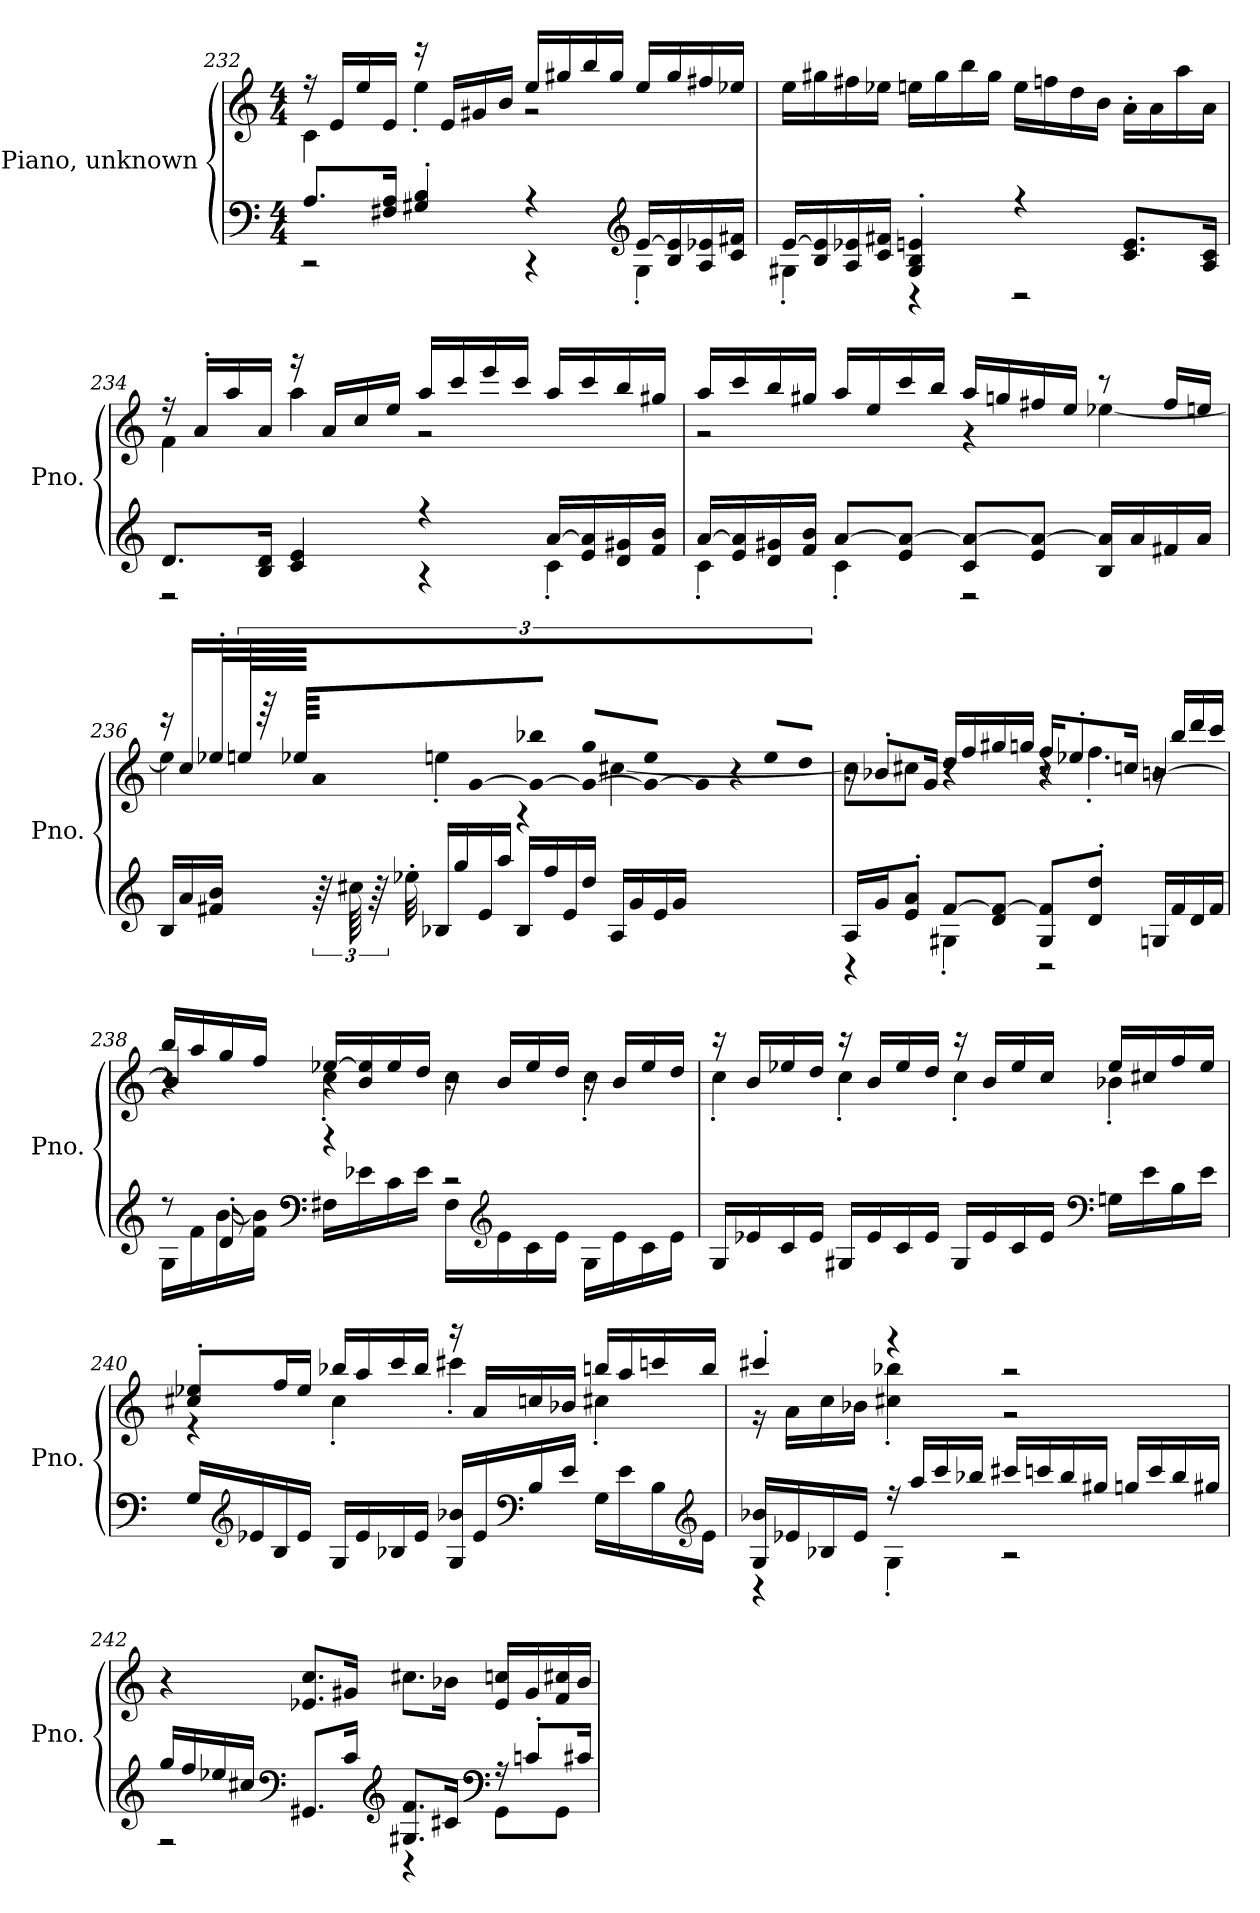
**kern	**kern
*part1	*part1
*staff2	*staff1
*I"Piano, unknown	*
*I'Pno.	*
!!LO:LB:g=z
*clefF4	*clefG2
*k[]	*k[]
*M4/4	*M4/4
=232	=232
*^	*^
8.A/L	2r	16r	4c\
.	.	16e/LL	.
.	.	16ee/	.
16F#X/ 16A/Jk	.	16e/JJ	.
4G#X/' 4B/'	.	16r	4ee'\
.	.	16e/LL	.
.	.	16g#X/	.
.	.	16b/JJ	.
4r	4r	16ee/LL	2r
.	.	16gg#X/	.
.	.	16bb/	.
.	.	16gg#/JJ	.
*clefG2	*	*	*
[16e/LL	4G#'\	16ee/LL	.
16B/ 16e/]	.	16gg#/	.
16A/ 16e-X/	.	16ff#X/	.
16c/ 16f#X/JJ	.	16ee-X/JJ	.
*	*	*v	*v
=233	=233	=233
[16e/LL	4G#X'\	16ee\LL
16B/ 16e/]	.	16gg#X\
16A/ 16e-X/	.	16ff#X\
16c/ 16f#X/JJ	.	16ee-X\JJ
4G#/' 4B/' 4en/'	4r	16een\LL
.	.	16gg#\
.	.	16bb\
.	.	16gg#\JJ
4r	2r	16ee\LL
.	.	16ffn\
.	.	16dd\
.	.	16b\JJ
8.c/ 8.e/L	.	16a'\LL
.	.	16a\
.	.	16aa\
16A/ 16c/Jk	.	16a\JJ
!!LO:LB:g=z
=234	=234	=234
*	*	*^
8.d/L	2r	16r	4f\
.	.	16a'/LL	.
.	.	16aa/	.
16B/ 16d/Jk	.	16a/JJ	.
4c/ 4e/	.	16r	4aa\
.	.	16a/LL	.
.	.	16cc/	.
.	.	16ee/JJ	.
4r	4r	16aa/LL	2r
.	.	16ccc/	.
.	.	16eee/	.
.	.	16ccc/JJ	.
[16a/LL	4c'\	16aa/LL	.
16e/ 16a/]	.	16ccc/	.
16d/ 16g#X/	.	16bb/	.
16f/ 16b/JJ	.	16gg#X/JJ	.
=235	=235	=235	=235
[16a/LL	4c'\	16aa/LL	2r
16e/ 16a/]	.	16ccc/	.
16d/ 16g#X/	.	16bb/	.
16f/ 16b/JJ	.	16gg#X/JJ	.
[8a/L	4c'\	16aa/LL	.
.	.	16ee/	.
8e/ 8a/_J	.	16ccc/	.
.	.	16bb/JJ	.
8c/ 8a/_L	2r	16aa/LL	4r
.	.	16ggn/	.
8e/ 8a/_J	.	16ff#X/	.
.	.	16ee/JJ	.
16B/ 16a/]LL	.	8r	[4ee-X\
16a/	.	.	.
16f#X/	.	16ff#/LL	.
16a/JJ	.	16een/JJ	.
*v	*v	*	*
!!LO:LB:g=z	!!
=236	=236	=236
16B/LL	16r	4ee-\]
16a/	16cc/LL	.
16f#X/ 16b/JJ	32ee-X'/L	.
.	96een/JJJk	.
.	96r	.
.	96ee-X/KKLL	.
96r	16a/J	.
96cc#X\	.	.
96r	.	.
32ee-X'\	.	.
16B-X/LL	[8g/	4een'\
16gg/	.	.
16e/	8g/_ 8bb-X/J	.
16aa/JJ	.	.
16B-/LL	8g/_ 8gg/L	4r
16ff/	.	.
16e/	8g/_ 8ee/J	.
16dd/JJ	.	.
16A/LL	16g/]	[4cc#X\
16g/	16r	.
16e/	16ee/LL	.
16g/JJ	16dd/JJ	.
!!LO:LB:g=z
=237	=237	=237
*^	*	*^
16A/LL	4r	16r	8cc#\L]	2r
16g/J	.	8b-X'/L	.	.
8e/' 8a/'J	.	.	8cc#X\J	.
.	.	16g/Jk	.	.
[8f/L	4G#X'\	16dd/LL	4r	.
.	.	16ff/	.	.
8d/ 8f/_J	.	16gg#X/	.	.
.	.	16ggn/JJ	.	.
8G#/ 8f/]L	2r	16ff/KL	8r	4r
.	.	8ee-X'/	.	.
8d/' 8dd/'J	.	.	4.ff'\	.
.	.	16ccn/Jk	.	.
16Gn/LL	.	16r	.	[4bn/
16f/	.	16bb/LL	.	.
16d/	.	16ddd/	.	.
16f/JJ	.	16ccc/JJ	.	.
=238	=238	=238	=238	=238
8r	16G\LL	16bb/LL	4r	4b/]
.	16f\	16aa/	.	.
8d'/	[16b\	16gg/	.	.
.	16f\ 16b\]JJ	16ff/JJ	.	.
*clefF4	*	*	*	*
4r	16F#X\LL	[16ee-X/LL	4cc'\	4r
.	16e-X\	16b/ 16ee-/]	.	.
.	16c\	16ee-/	.	.
.	16e-\JJ	16dd/JJ	.	.
2r	16F#\LL	16r	4cc\	2r
*clefG2	*	*	*	*
.	16e-\	16b/LL	.	.
.	16c\	16ee-/	.	.
.	16e-\JJ	16dd/JJ	.	.
.	16G\LL	16r	4cc'\	.
.	16e-\	16b/LL	.	.
.	16c\	16ee-/	.	.
.	16e-\JJ	16dd/JJ	.	.
*v	*v	*	*	*
*	*	*v	*v
!!LO:PB:g=z
=239	=239	=239
16G/LL	16r	4cc'\
16e-X/	16b/LL	.
16c/	16ee-X/	.
16e-/JJ	16dd/JJ	.
16G#X/LL	16r	4cc'\
16e-/	16b/LL	.
16c/	16ee-/	.
16e-/JJ	16dd/JJ	.
16G#/LL	16r	4cc'\
16e-/	16b/LL	.
16c/	16ee-/	.
16e-/JJ	16cc/JJ	.
*clefF4	*	*
16Gn\LL	16ee-/LL	4b-X'\
16e-\	16cc#X/	.
16B\	16ff/	.
16e-\JJ	16ee-/JJ	.
!!LO:LB:g=z	!!
=240	=240	=240
16G/LL	8cc#X/' 8ee-X/'L	4r
*clefG2	*	*
16e-X/	.	.
16B/	16ff/L	.
16e-/JJ	16ee-/JJ	.
16G/LL	16bb-X/LL	4cc#'\
16e-/	16aa/	.
16B-X/	16ccc/	.
16e-/JJ	16bb-/JJ	.
16G/ 16b-X/LL	16r	4ccc#X'\
16e-/	16a/LL	.
*clefF4	*	*
16B-/	16ccn/	.
16e-/JJ	16b-X/JJ	.
16G\LL	16bbn/LL	4cc#X'\
16e-\	16aa/	.
16B-\	16cccn/	.
*clefG2	*	*
16e-\JJ	16bb/JJ	.
!!LO:LB:g=z	!!
=241	=241	=241
*^	*	*
16G/ 16b-X/LL	4r	4ccc#X'/	16r
16e-X/	.	.	16a\LL
16B-X/	.	.	16cc\
16e-/JJ	.	.	16b-X\JJ
16r	4G'\	4r	4cc#X\' 4bb-X\'
16aa/LL	.	.	.
16ccc/	.	.	.
16bb-X/JJ	.	.	.
16ccc#X/LL	2r	2r	2r
16cccn/	.	.	.
16bb-/	.	.	.
16gg#X/JJ	.	.	.
16ggn/LL	.	.	.
16ccc/	.	.	.
16bb-/	.	.	.
16gg#X/JJ	.	.	.
*	*	*v	*v
!!LO:LB:g=z
=242	=242	=242
16gg/LL	2r	4r
16ff/	.	.
16ee-X/	.	.
16cc#X/JJ	.	.
*clefF4	*	*
8.GG#X/L	.	8.e-X/ 8.cc/L
16c/Jk	.	16g#X/Jk
*clefG2	*	*
8.G#X/ 8.f/L	4r	8.cc#X\L
16c#X/Jk	.	16b-X\Jk
*clefF4	*	*
16r	8GG#\L	16e-/ 16ccn/LL
8cn'/L	.	16g#/
.	8GG#\J	16f/ 16cc#X/
16c#X/Jk	.	16b-/JJ
*v	*v	*
=	=
*-	*-
